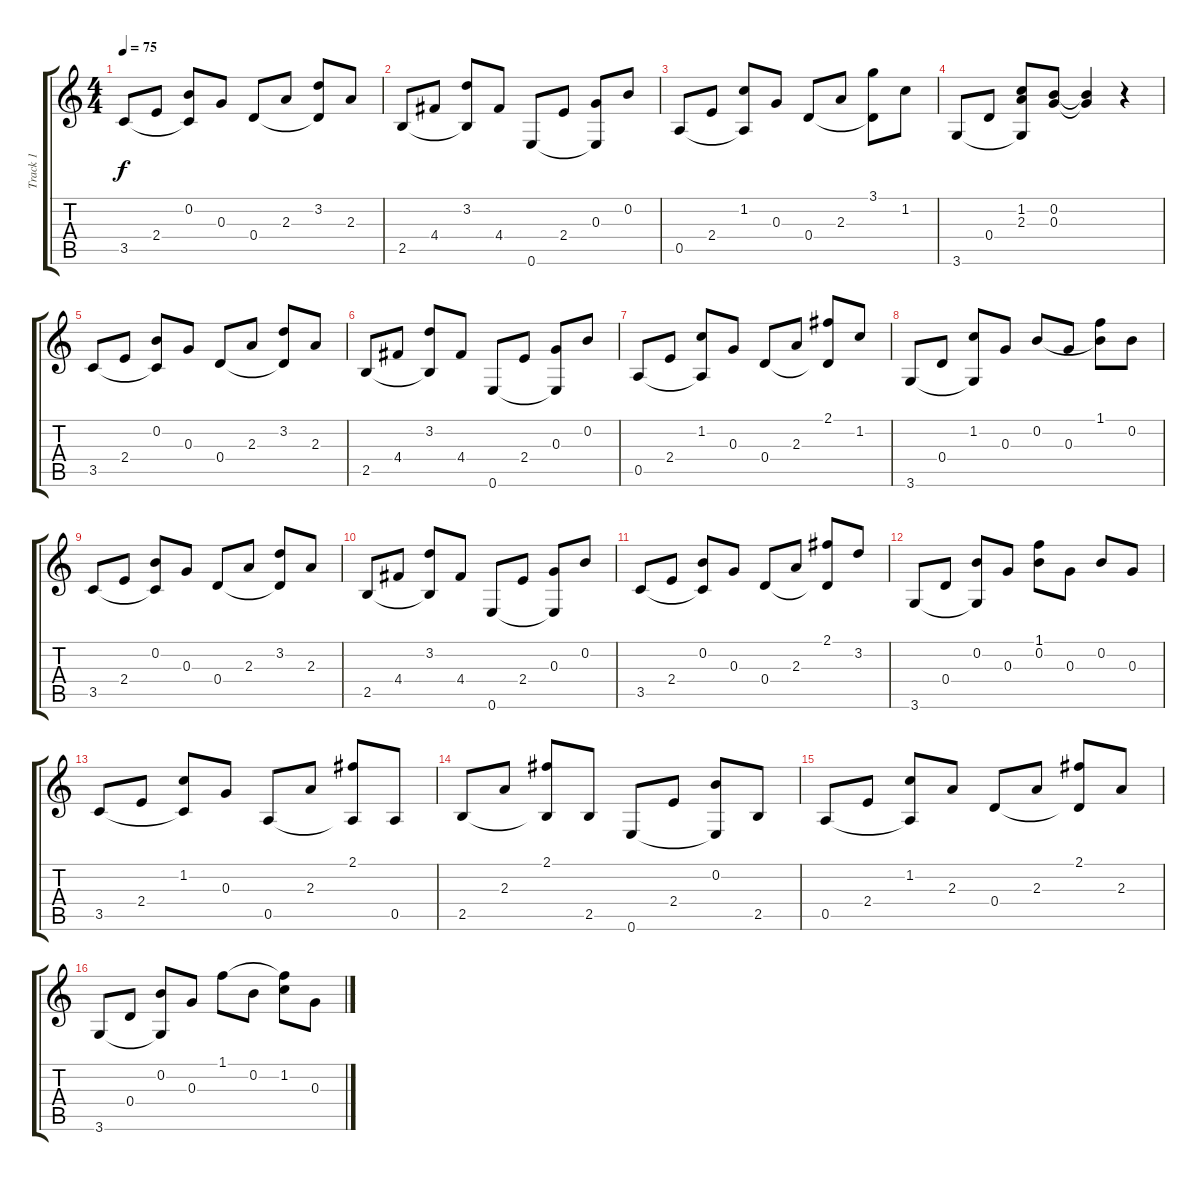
\track ("Track 1" "Track 1") {instrument acousticguitarnylon}
\staff {score tabs}
\tuning (E4 B3 G3 D3 A2 E2) {hide}
\ts (4 4)
\tempo 75
\clef g2
\ks c
3.5.8{dy f instrument acousticguitarnylon} 2.4.8 (0.2 3.5{t}).8 0.3.8 0.4.8 2.3.8 (3.2 0.4{t}).8 2.3.8 |
2.5.8 4.4.8 (3.2 2.5{t}).8 4.4.8 0.6.8 2.4.8 (0.3 0.6{t}).8 0.2.8 |
0.5.8 2.4.8 (1.2 0.5{t}).8 0.3.8 0.4.8 2.3.8 (3.1 0.4{t}).8 1.2.8 |
3.6.8 0.4.8 (1.2 2.3 3.6{t}).8 (0.2 0.3).8 (0.2{t} 0.3{t}).4 r.4 |
3.5.8 2.4.8 (0.2 3.5{t}).8 0.3.8 0.4.8 2.3.8 (3.2 0.4{t}).8 2.3.8 |
2.5.8 4.4.8 (3.2 2.5{t}).8 4.4.8 0.6.8 2.4.8 (0.3 0.6{t}).8 0.2.8 |
0.5.8 2.4.8 (1.2 0.5{t}).8 0.3.8 0.4.8 2.3.8 (2.1 0.4{t}).8 1.2.8 |
3.6.8 0.4.8 (1.2 3.6{t}).8 0.3.8 0.2.8 0.3.8 (1.1 0.2{t}).8 0.2.8 |
3.5.8 2.4.8 (0.2 3.5{t}).8 0.3.8 0.4.8 2.3.8 (3.2 0.4{t}).8 2.3.8 |
2.5.8 4.4.8 (3.2 2.5{t}).8 4.4.8 0.6.8 2.4.8 (0.3 0.6{t}).8 0.2.8 |
3.5.8 2.4.8 (0.2 3.5{t}).8 0.3.8 0.4.8 2.3.8 (2.1 0.4{t}).8 3.2.8 |
3.6.8 0.4.8 (0.2 3.6{t}).8 0.3.8 (1.1 0.2).8 0.3.8 0.2.8 0.3.8 |
3.5.8 2.4.8 (1.2 3.5{t}).8 0.3.8 0.5.8 2.3.8 (2.1 0.5{t}).8 0.5.8 |
2.5.8 2.3.8 (2.1 2.5{t}).8 2.5.8 0.6.8 2.4.8 (0.2 0.6{t}).8 2.5.8 |
0.5.8 2.4.8 (1.2 0.5{t}).8 2.3.8 0.4.8 2.3.8 (2.1 0.4{t}).8 2.3.8 |
3.6.8 0.4.8 (0.2 3.6{t}).8 0.3.8 1.1.8 0.2.8 (1.1{t} 1.2).8 0.3.8
